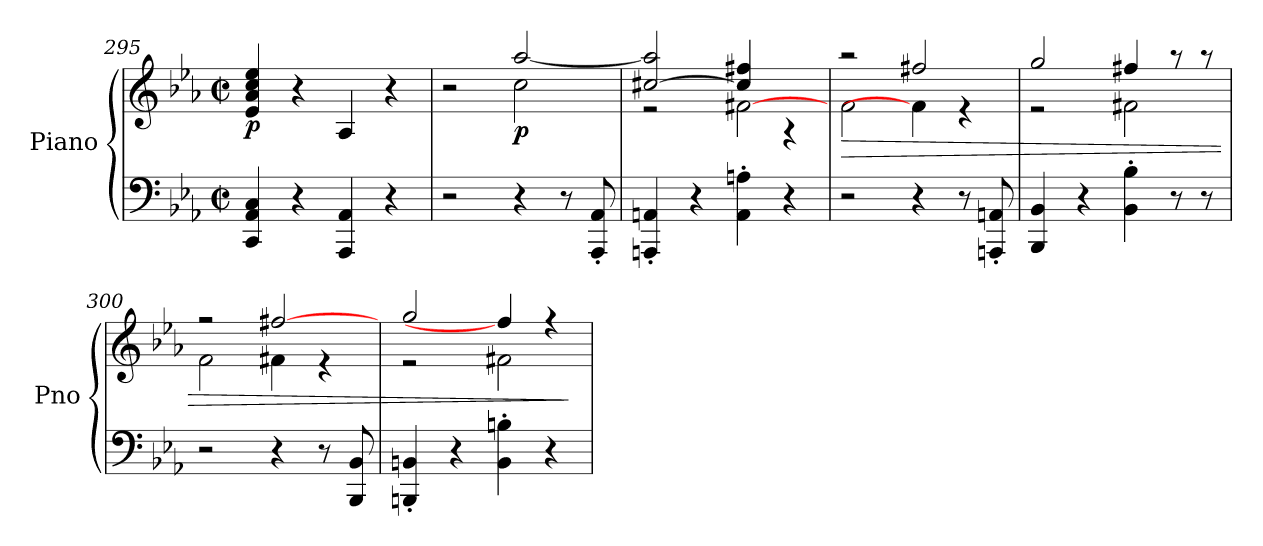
**kern	**kern	**dynam
*part1	*part1	*part1
*staff2	*staff1	*staff1/2
*I"Piano	*	*
*I'Pno	*	*
!!LO:PB:g=z
*clefF4	*clefG2	*
*k[b-e-a-]	*k[b-e-a-]	*
*M2/2	*M2/2	*
*met(c|)	*met(c|)	*
=295	=295	=295
!	!	!LO:DY:b
4CC/ 4AA-/ 4C/	4e-/ 4a-/ 4cc/ 4ee-/	p
4r	4r	.
4AAA-/ 4AA-/	4A-/	.
4r	4r	.
=296	=296	=296
*	*^	*
2r	2r	2ryy	.
!	!	!	!LO:DY:b
4r	2cc\	[2aa-/	p
8r	.	.	.
8AAA-/' 8AA-/'	.	.	.
=297	=297	=297	=297
4AAAn/' 4AAn/'	[2cc#X/ 2aa-/]	2r	.
4r	.	.	.
4AA\' 4An\'	[2f#X\	4cc#/] 4ff#X/	.
4r	.	4r	.
!!LO:LB:g=z	!!
=298	=298	=298	=298
!	!	!	!LO:HP:b
2r	2raa	2f\	>
4r	2ff#X/	4f#\]	.
8r	.	4re	.
8AAAn/' 8AAn/'	.	.	.
=299	=299	=299	=299
4BBB-/ 4BB-/	2gg/	2r	.
4r	.	.	.
4BB-\' 4B-\'	4ff#X/	2f#X\	.
8r	8r	.	.
8r	8r	.	.
=300	=300	=300	=300
2r	2rff	2f\	.
4r	[2ff#X/	4f#X\	.
8r	.	4re	.
8BBB-/ 8BB-/	.	.	.
!!LO:LB:g=z	!!
=301	=301	=301	=301
4BBBn/' 4BBn/'	2gg/	2re	.
4r	.	.	.
4BB\' 4Bn\'	4ff#/]	2f#X\	.
4r	4rff	.	.
*	*v	*v	*
.	.	]
=	=	=
*-	*-	*-
